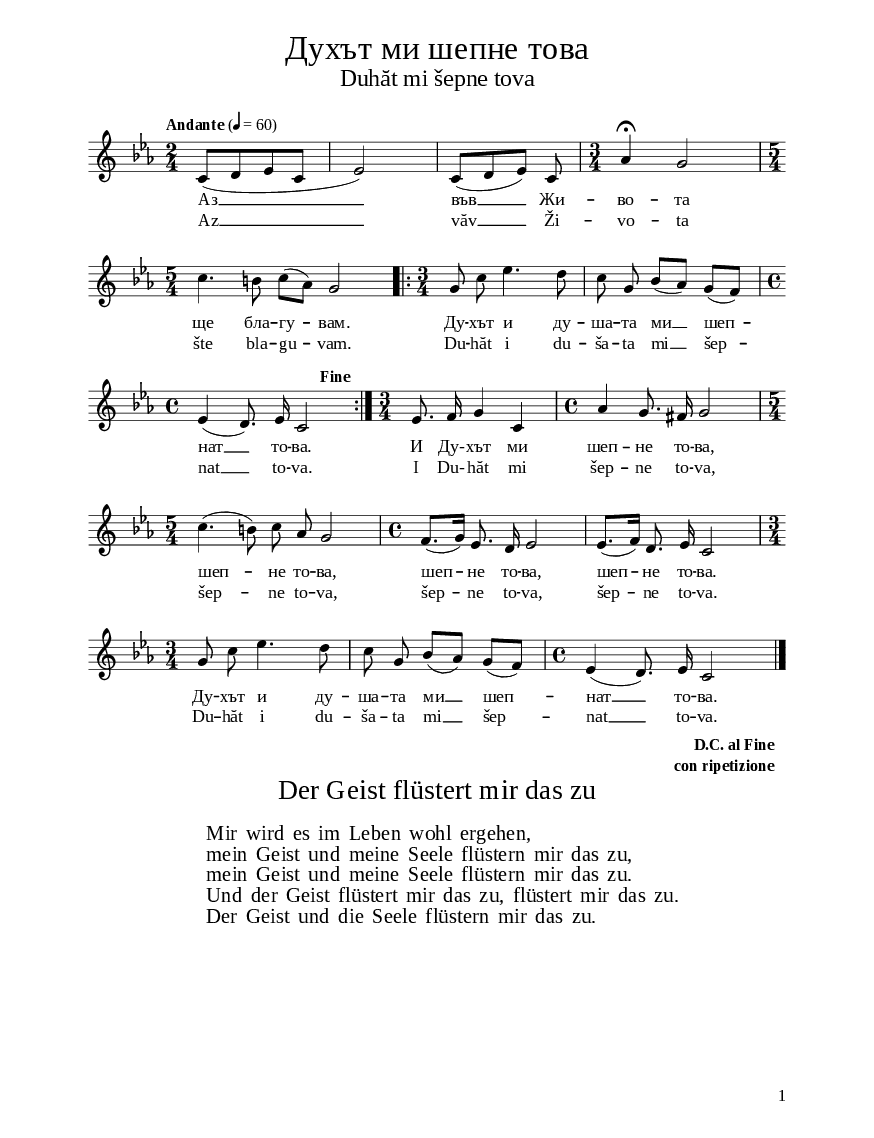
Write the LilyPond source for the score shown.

\version "2.24.2"

% include paper part and global functions
\include "include/globals.ily"

\bookpart {
  \label #'ref101_2
  \tocItem \markup "Духът ми шепне това – Duhăt mi šepne tova"
  \include "include/bookpart-paper.ily"
  \score {
    \include "include/score-layout.ily"


    \new Voice \absolute{
      \clef treble
      \key c \minor
      \time 2/4
      \tempoFunc "Andante" 4 "60"
      \autoBeamOff

      c'8 ( [ d'8 es'8 c'8 ] | es'2 ) | c'8 ( [ d'8 es'8] ) c'8 | \time 3/4  | as'4 ^\fermata g'2 | \time 5/4 \break

      c''4. b'8 c''8 ( [ as'8 ) ] g'2 | \bar ".|:"
        \time 3/4 g'8 c''8 es''4. d''8 | c''8 g'8 bes'8 ( [ as'8 ) ] g'8 ( [ f'8 ) ] | \time 4/4 \break

        es'4 ( d'8. ) es'16 \tempo "      Fine" c'2
      \bar ":|." \time 3/4 | es'8. f'16 g'4 c'4 | \time 4/4 | as'4 g'8. fis'16 g'2 | \time 5/4 \break

      c''4. ( b'8 ) c''8 as'8 g'2 | \time 4/4 | f'8. ( [ g'16 ) ] es'8. d'16 es'2 | es'8. ( [ f'16 ) ] d'8. es'16 c'2 | \time 3/4 \break

      g'8 c''8 es''4. d''8 | c''8 g'8 bes'8 ( [ as'8 ) ] g'8 ( [ f'8 ) ] | \time 4/4 | es'4 ( d'8. ) es'16 c'2  \bar "|."

    }

    \addlyrics {
      Аз __     във __   Жи --
      во -- та ще бла -- гу -- вам. Ду
      -- хът и ду -- ша -- та ми __  шеп
      -- нат __  то -- ва. И "Ду-" -- хът
      ми шеп -- не то -- ва, шеп -- не
      то -- ва, шеп -- не то -- ва,
      шеп -- не то -- ва. Ду -- хът и
      ду -- ша -- та ми __  шеп -- нат __
      то -- ва.}
     \addlyrics {
      Az __     văv __   Ži --
      vo -- ta šte bla -- gu -- vam. Du
      -- hăt i du -- ša -- ta mi __  šep
      -- nat __ to -- va. I "Du-" -- hăt
      mi šep -- ne to -- va, šep -- ne
      to -- va, šep -- ne to -- va,
      šep -- ne to -- va. Du -- hăt i
      du -- ša -- ta mi __  šep -- nat __
      to -- va.}


        \header {
          title = \titleFunc "Духът ми шепне това" "Duhăt mi šepne tova"
        }

        \midi{}

      } % score

      \markup \dc-two "D.C. al Fine" "con ripetizione"
      

      % include foreign translation(s) of the song
    
      \version "2.24.2"

\markup \fill-line { \fontsize #deTitleFontSize "Der Geist flüstert mir das zu" }
\markup \null
\markup \null
\markup \fontsize #deCoupletFontSize {
  \hspace #10
  \override #`(baseline-skip . ,deCoupletBaselineSkip)

  \column {
   

\line { " " Mir wird es im Leben wohl ergehen, }

\line { " " mein Geist und meine Seele flüstern mir das zu, }
\line { " " mein Geist und meine Seele flüstern mir das zu. }

\line { " " Und der Geist flüstert mir das zu, flüstert mir das zu.}

\line { " " Der Geist und die Seele flüstern mir das zu.}

  }
}


    } % bookpart
